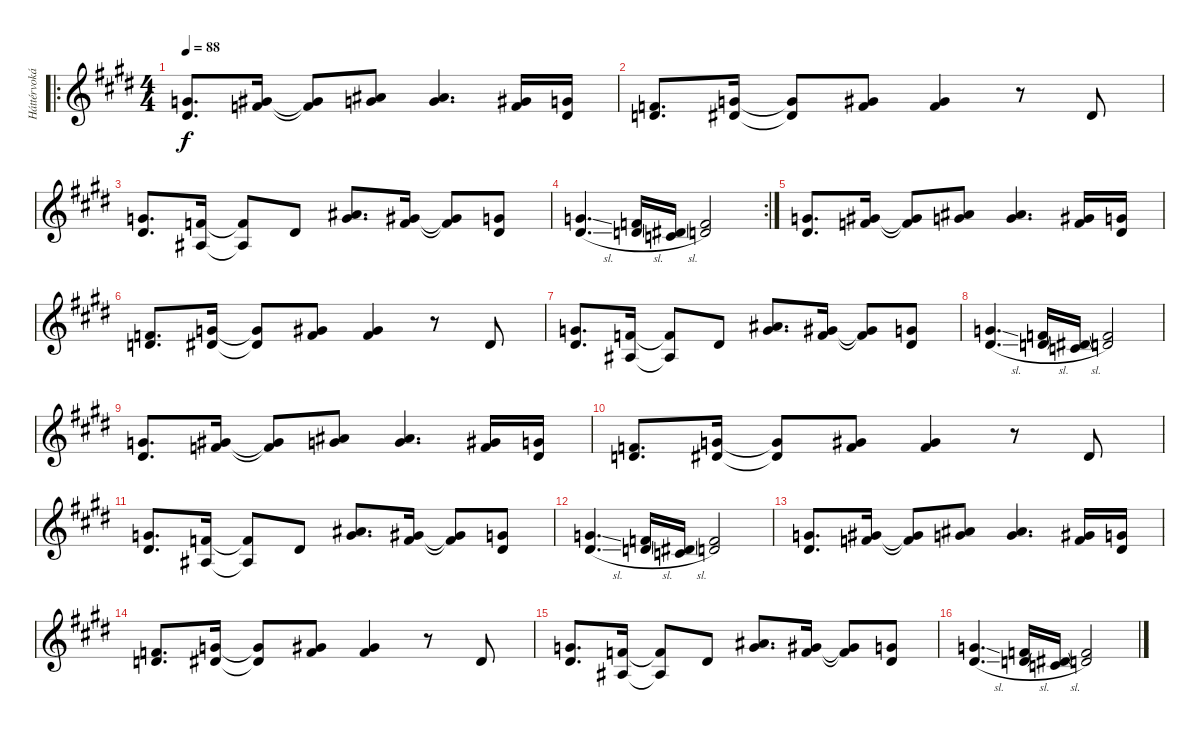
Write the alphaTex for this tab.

\track ("Háttérvokál" "Háttérvoká") {instrument choiraahs}
\staff {score}
\tuning (E4 B3 G3 D3 A2 E2) {hide}
\ro
\ts (4 4)
\tempo 88
\clef g2
\ks e
(3.1 4.2).8{d dy f} (4.1 6.2).16 (4.1{t} 6.2{t}).8 (6.1 8.2).8 (6.1 8.2).4{d} (4.1 6.2).16 (3.1 4.2).16 |
(1.1 3.2).8{d} (3.1 4.2).16 (3.1{t} 4.2{t}).8 (4.1 6.2).8 (4.1 6.2).4 r.8 4.2.8 |
(3.1 4.2).8{d} (1.1 3.3).16 (1.1{t} 3.3{t}).8 4.2.8 (6.1 8.2).8{d} (4.1 6.2).16 (4.1{t} 6.2{t}).8 (3.1 4.2).8 |
\rc 2
(8.2{sl} 8.3{sl}).4{d} (6.2{sl} 7.3{sl}).16 (4.2{sl} 5.3{sl}).16 (6.2 7.3).2 |
(3.1 4.2).8{d} (4.1 6.2).16 (4.1{t} 6.2{t}).8 (6.1 8.2).8 (6.1 8.2).4{d} (4.1 6.2).16 (3.1 4.2).16 |
(1.1 3.2).8{d} (3.1 4.2).16 (3.1{t} 4.2{t}).8 (4.1 6.2).8 (4.1 6.2).4 r.8 4.2.8 |
(3.1 4.2).8{d} (1.1 3.3).16 (1.1{t} 3.3{t}).8 4.2.8 (6.1 8.2).8{d} (4.1 6.2).16 (4.1{t} 6.2{t}).8 (3.1 4.2).8 |
(8.2{sl} 8.3{sl}).4{d} (6.2{sl} 7.3{sl}).16 (4.2{sl} 5.3{sl}).16 (6.2 7.3).2 |
(3.1 4.2).8{d} (4.1 6.2).16 (4.1{t} 6.2{t}).8 (6.1 8.2).8 (6.1 8.2).4{d} (4.1 6.2).16 (3.1 4.2).16 |
(1.1 3.2).8{d} (3.1 4.2).16 (3.1{t} 4.2{t}).8 (4.1 6.2).8 (4.1 6.2).4 r.8 4.2.8 |
(3.1 4.2).8{d} (1.1 3.3).16 (1.1{t} 3.3{t}).8 4.2.8 (6.1 8.2).8{d} (4.1 6.2).16 (4.1{t} 6.2{t}).8 (3.1 4.2).8 |
(8.2{sl} 8.3{sl}).4{d} (6.2{sl} 7.3{sl}).16 (4.2{sl} 5.3{sl}).16 (6.2 7.3).2 |
(3.1 4.2).8{d} (4.1 6.2).16 (4.1{t} 6.2{t}).8 (6.1 8.2).8 (6.1 8.2).4{d} (4.1 6.2).16 (3.1 4.2).16 |
(1.1 3.2).8{d} (3.1 4.2).16 (3.1{t} 4.2{t}).8 (4.1 6.2).8 (4.1 6.2).4 r.8 4.2.8 |
(3.1 4.2).8{d} (1.1 3.3).16 (1.1{t} 3.3{t}).8 4.2.8 (6.1 8.2).8{d} (4.1 6.2).16 (4.1{t} 6.2{t}).8 (3.1 4.2).8 |
(8.2{sl} 8.3{sl}).4{d} (6.2{sl} 7.3{sl}).16 (4.2{sl} 5.3{sl}).16 (6.2 7.3).2
